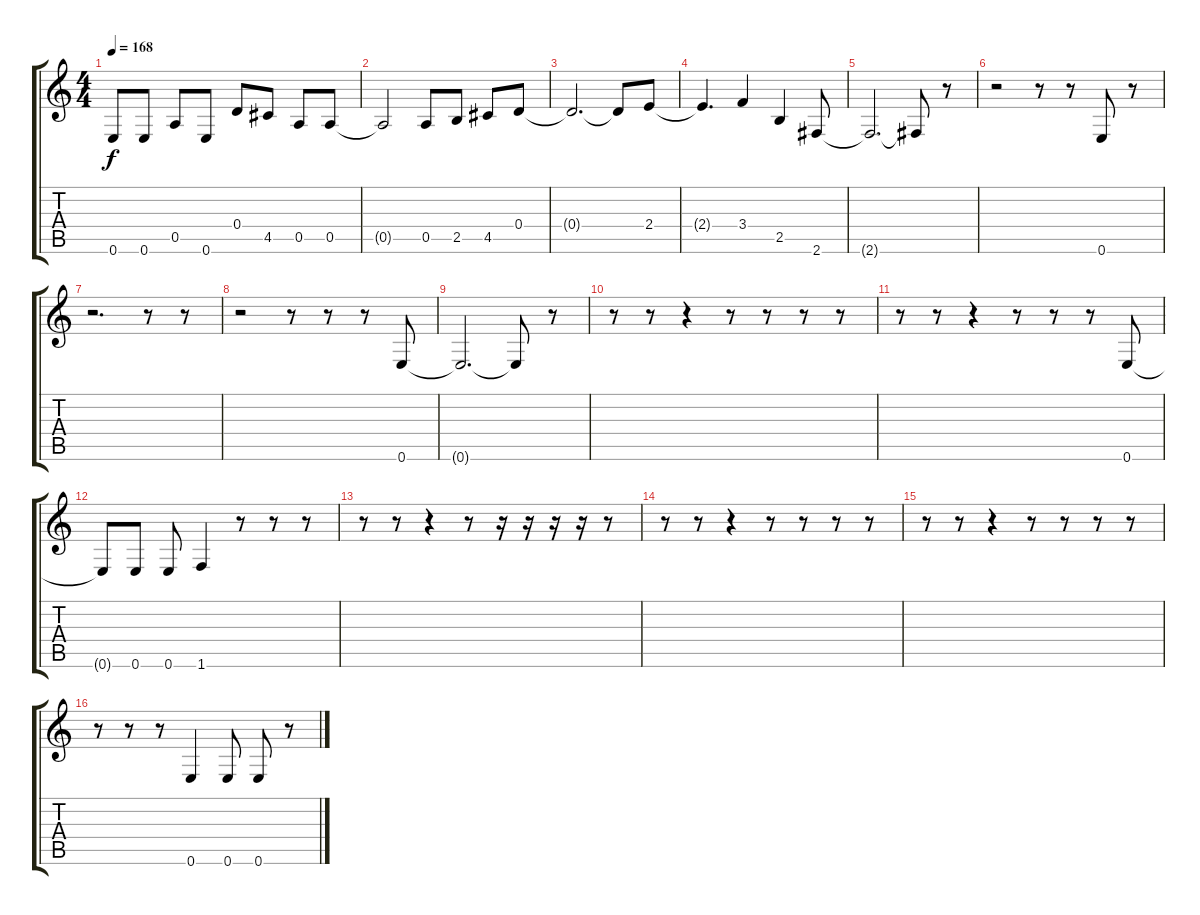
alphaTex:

\track "" {instrument electricbassfinger}
\staff {score tabs}
\tuning (E4 B3 G3 D3 A2 E2) {hide}
\ts (4 4)
\tempo 168
\clef g2
\ks c
0.6{t}.8{dy f} 0.6.8 0.5.8 0.6.8 0.4.8 4.5.8 0.5.8 0.5.8 |
0.5{t}.2 0.5.8 2.5.8 4.5.8 0.4.8 |
0.4{t}.2{d} 0.4{t}.8 2.4.8 |
2.4{t}.4{d} 3.4.4 2.5.4 2.6.8 |
2.6{t}.2{d} 2.6{t}.8 r.8 |
r.2 r.8 r.8 0.6.8 r.8 |
r.2{d} r.8 r.8 |
r.2 r.8 r.8 r.8 0.6.8 |
0.6{t}.2{d} 0.6{t}.8 r.8 |
r.8 r.8 r.4 r.8 r.8 r.8 r.8 |
r.8 r.8 r.4 r.8 r.8 r.8 0.6.8 |
0.6{t}.8 0.6.8 0.6.8 1.6.4 r.8 r.8 r.8 |
r.8 r.8 r.4 r.8 r.16 r.16 r.16 r.16 r.8 |
r.8 r.8 r.4 r.8 r.8 r.8 r.8 |
r.8 r.8 r.4 r.8 r.8 r.8 r.8 |
r.8 r.8 r.8 0.6.4 0.6.8 0.6.8 r.8
